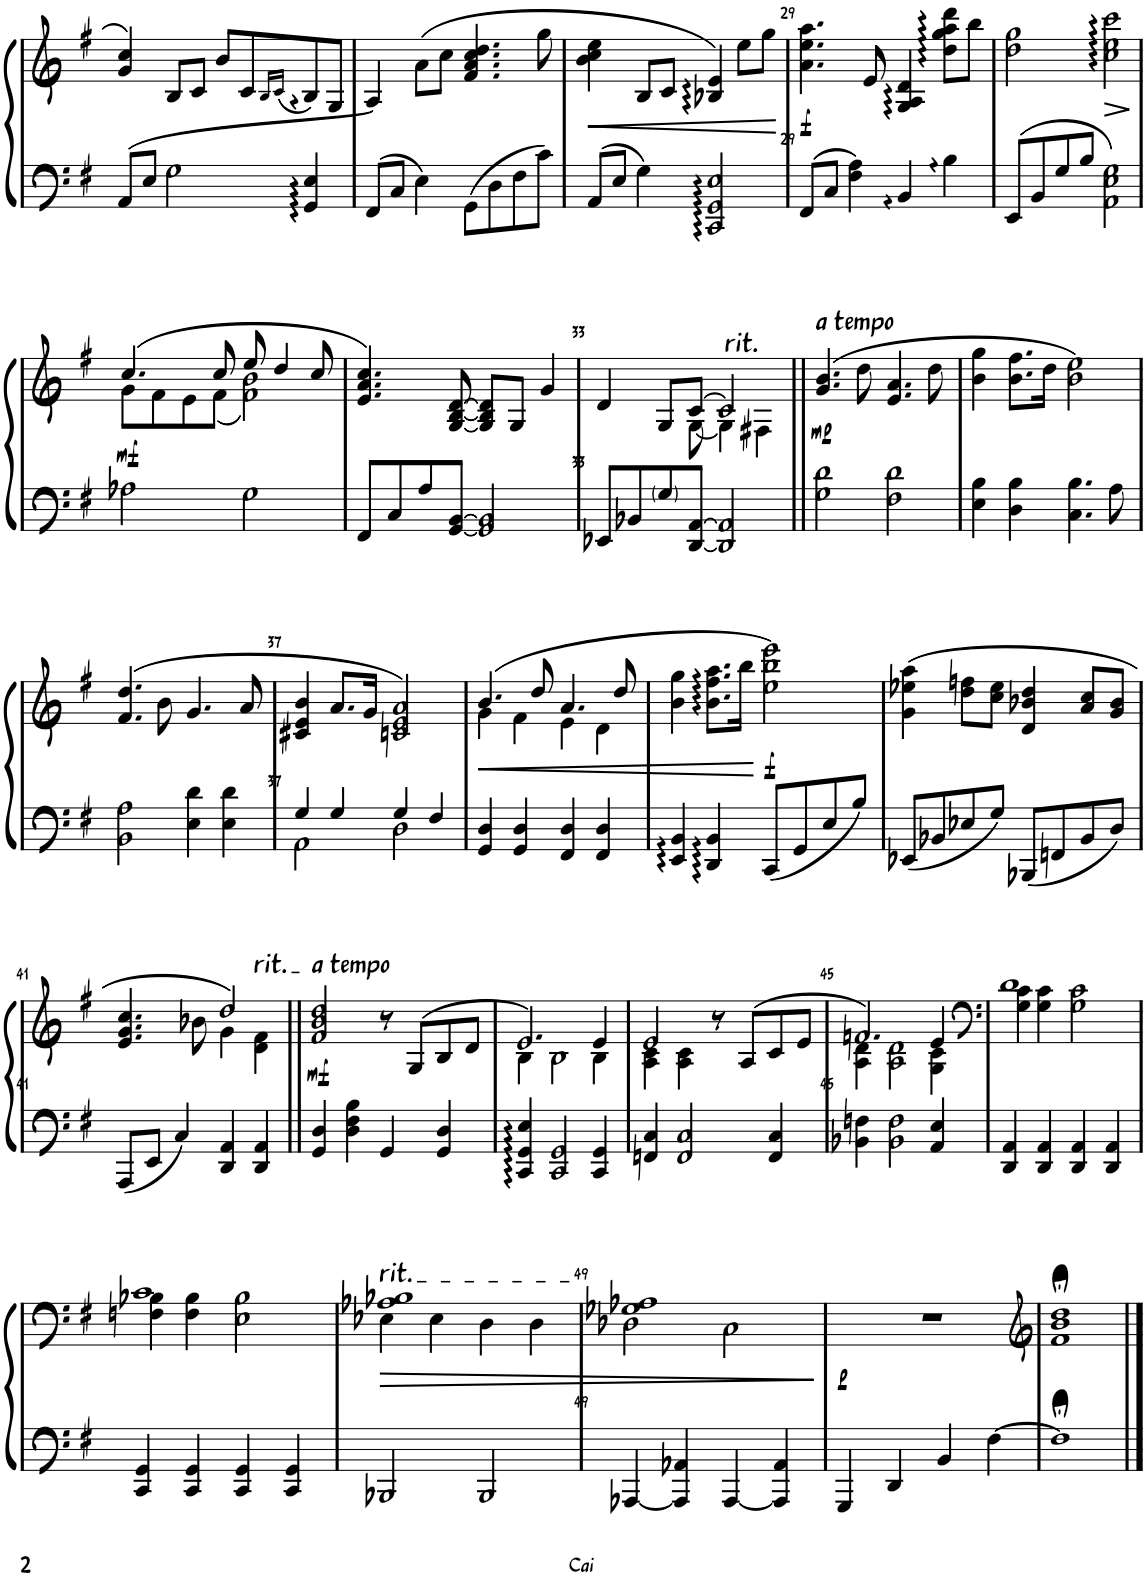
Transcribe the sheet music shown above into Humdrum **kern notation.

**kern	**kern	**dynam
*part1	*part1	*part1
*staff2	*staff1	*staff1/2
*I"钢琴	*	*
!!LO:PB:g=z
*clefF4	*clefG2	*
*k[f#]	*k[f#]	*
*M4/4	*M4/4	*
=26	=26	=26
(8AA/L	4g/ 4cc/	.
8E/J	.	.
2G\	8B/L	.
.	8c/J	.
.	8b/L	.
.	8c/	.
.	16qB/LL	.
.	(16qc/JJ	.
4GG/ 4E/	8B/)	.
.	8G/J	.
=27	=27	=27
8FF#/L	4A/)	.
8C/J	.	.
4E\	(8a\L	.
.	8cc\J	.
8GG\L	4.f#/ 4.a/ 4.cc/ 4.dd/	.
8D\	.	.
8F#\	.	.
8c\J	8gg\	.
=28	=28	=28
!	!	!LO:HP:b
8AA/L	4b\ 4cc\ 4ee\	<
8E/J	.	.
4G\	8B/L	.
.	8c/J	.
2CC/ 2GG/ 2E/	4B-X/ 4e/)	.
.	8ee\L	.
.	8gg\J	.
.	.	[
=29	=29	=29
!	!	!LO:DY:b
8FF#/L	4.a\ 4.ee\ 4.aa\	f
8C/J	.	.
4F#\ 4A\	.	.
.	8e/	.
4BB/	4G/ 4A/ 4d/	.
4B\	8dd\ 8gg\ 8aa\ 8ddd\L	.
.	8bb\J	.
=30	=30	=30
8EE/L	2dd\ 2gg\	.
8BB/	.	.
8G/	.	.
8B/J	.	.
!	!	!LO:HP:b
2AA\ 2E\ 2G\	2cc\ 2ee\ 2ccc\	>
.	.	]
!!LO:LB:g=z
=31	=31	=31
*	*^	*
!	!	!	!LO:DY:b
2A-X\	(4.cc/	8g\L	mf
.	.	8f#\	.
.	.	8e\	.
.	8cc/	(8f#\J	.
2G\	8ee/	2f#\ 2b\)	.
.	4dd/	.	.
.	8cc/	.	.
*	*v	*v	*
=32	=32	=32
8FF#/L	4.e/ 4.a/ 4.cc/)	.
8C/	.	.
8A/	.	.
[8GG/ [8BB/J	[8G/ [8B/ [8d/	.
2GG/] 2BB/]	8G/] 8B/] 8d/]L	.
.	8G/J	.
.	4g/	.
=33	=33	=33
*	*^	*
8EE-X/L	4d/	4.ryy	.
8BB-X/	.	.	.
8G/	8G/L	.	.
[8DD/ [8AA/J	[8c/J	[8G\	.
!	!LO:TX:a:t=rit.	!	!
2DD/] 2AA/]	2c/]	4G\]	.
.	.	4F#X\	.
=34||	=34||	=34||	=34||
!	!LO:TX:a:B:t=a tempo	!	!
!	!	!	!LO:DY:b
*	*v	*v	*
2G\ 2d\	(4.g/ 4.b/	mp
.	8dd\	.
2F#\ 2d\	4.e/ 4.a/	.
.	8dd\	.
=35	=35	=35
4E\ 4B\	4b\ 4gg\	.
4D\ 4B\	8.b\ 8.ff#\L	.
.	16dd\Jk	.
4.C\ 4.B\	2b\ 2ee\)	.
8A\	.	.
!!LO:LB:g=z
=36	=36	=36
2BB\ 2A\	(4.f#/ 4.dd/	.
.	8b\	.
4E\ 4d\	4.g/	.
4E\ 4d\	.	.
.	8a/	.
=37	=37	=37
*^	*	*
4G/	2AA\	4c#X/ 4e/ 4b/	.
4G/	.	8.a/L	.
.	.	16g/Jk	.
4G/	2D\	2cn/ 2e/ 2a/)	.
4F#/	.	.	.
*v	*v	*	*
=38	=38	=38
!	!	!LO:HP:b
*	*^	*
4GG/ 4D/	(4.b/	4g\	<
4GG/ 4D/	.	4f#\	.
.	8dd/	.	.
4FF#/ 4D/	4.a/	4e\	.
4FF#/ 4D/	.	4d\	.
.	8dd/	.	.
*	*v	*v	*
=39	=39	=39
4EE/ 4BB/	4b\ 4gg\	.
4DD/ 4BB/	8.b\ 8.ff#\ 8.aa\L	.
.	16bb\Jk	.
!	!	!LO:DY:n=1:b
8CC/L	2ee\ 2bb\ 2eee\)	[ f
8GG/	.	.
8E/	.	.
8B/J	.	.
=40	=40	=40
8EE-X/L	(4g\ 4ee-X\ 4aa\	.
8BB-X/	.	.
8E-X/	8dd\ 8ffn\L	.
8G/J	8cc\ 8ee-\J	.
8BBB-X/L	4d/ 4b-X/ 4dd/	.
8FFn/	.	.
8BB-/	8a/ 8cc/L	.
8D/J	8g/ 8b-/J	.
!!LO:LB:g=z
=41	=41	=41
*	*^	*
8AAA/L	4.e/ 4.g/ 4.cc/	2ryy	.
8EE/J	.	.	.
4C/	.	.	.
.	8b-X\	.	.
4DD/ 4AA/	2dd/)	4g\	.
!	!	!LO:TX:a:t=rit.	!
4DD/ 4AA/	.	4d\ 4f#\	.
=42||	=42||	=42||	=42||
!	!LO:TX:a:B:t=a tempo	!	!
!	!	!	!LO:DY:b
*	*v	*v	*
4GG/ 4D/	2f#/ 2b/ 2dd/	mf
4D\ 4F#\ 4B\	.	.
4GG/	8r	.
.	(8G/L	.
4GG/ 4D/	8B/	.
.	8d/J	.
=43	=43	=43
*	*^	*
4CC/ 4GG/ 4E/	2.e/)	4B\	.
2CC/ 2GG/	.	2B\	.
4CC/ 4GG/	4e/	4B\	.
=44	=44	=44	=44
4FFn/ 4C/	2e/	4A\ 4c\	.
2FF/ 2C/	.	4A\ 4c\	.
.	8r	2ryy	.
.	(8A/L	.	.
4FF/ 4C/	8c/	.	.
.	8e/J	.	.
=45	=45	=45	=45
4BB-X\ 4Fn\	2.fn/)	4A\ 4d\	.
2BB-\ 2F\	.	2A\ 2d\	.
4AA/ 4E/	4e/	4G\ 4c\	.
=46	=46	=46	=46
*	*clefF4	*	*
4DD/ 4AA/	1d	4G\ 4c\	.
4DD/ 4AA/	.	4G\ 4c\	.
4DD/ 4AA/	.	2G\ 2c\	.
4DD/ 4AA/	.	.	.
!!LO:LB:g=z	!!
=47	=47	=47	=47
4CC/ 4GG/	1c	4Fn\ 4B-X\	.
4CC/ 4GG/	.	4F\ 4B-\	.
4CC/ 4GG/	.	2E\ 2B-\	.
4CC/ 4GG/	.	.	.
=48	=48	=48	=48
!	!LO:TX:a:t=rit.	!	!
!	!	!	!LO:HP:b
2BBB-X/	1A-X 1B-X	4E-X\	>
.	.	4E-\	.
2BBB-/	.	4D\	.
.	.	4D\	.
=49	=49	=49	=49
[4AAA-X/	1G-X 1A-X	2D-X\	.
4AAA-/] 4AA-X/	.	.	.
[4AAA-/	.	2C\	.
4AAA-/] 4AA-/	.	.	.
*	*v	*v	*
.	.	]
=50	=50	=50
!	!	!LO:DY:b
4GGG/	1r	p
4DD/	.	.
4BB/	.	.
[4F#\	.	.
=51	=51	=51
*	*clefG2	*
1F#;<]	1f#;< 1b;< 1dd;<	.
==	==	==
*-	*-	*-
